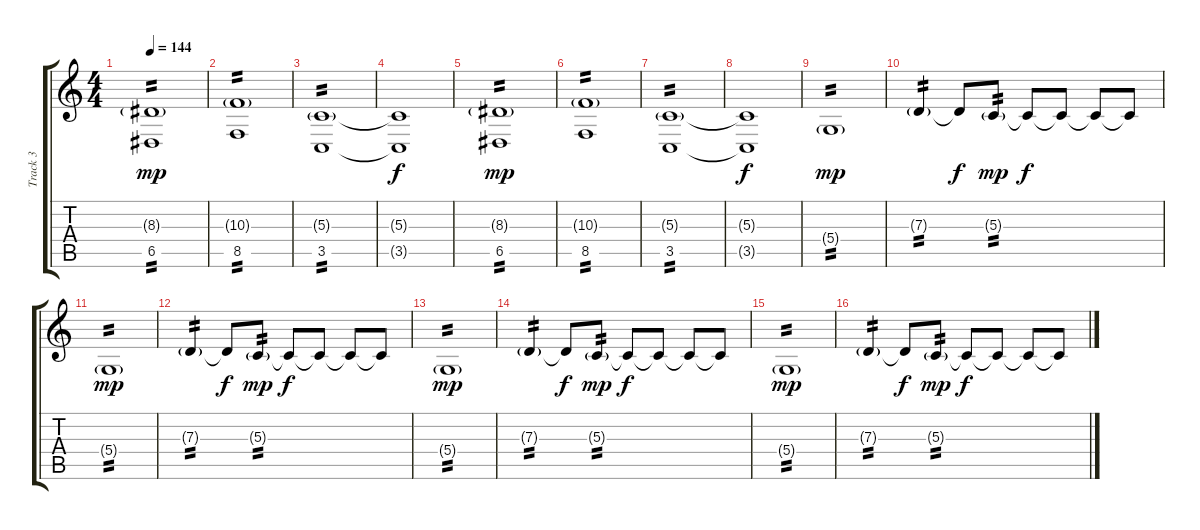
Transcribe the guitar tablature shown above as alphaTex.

\track ("Track 3" "Track 3") {instrument fx4atmosphere}
\staff {score tabs}
\tuning (E4 B3 G3 D3 A2 E2) {hide}
\ts (4 4)
\tempo 144
\clef g2
\ks c
(8.3{g} 6.5).1{tp 2 dy mp} |
(10.3{g} 8.5).1{tp 2} |
(5.3{g} 3.5).1{tp 2} |
(5.3{t} 3.5{t}).1{dy f} |
(8.3{g} 6.5).1{tp 2 dy mp} |
(10.3{g} 8.5).1{tp 2} |
(5.3{g} 3.5).1{tp 2} |
(5.3{t} 3.5{t}).1{dy f} |
5.4{g}.1{tp 2 dy mp} |
7.3{g}.4{tp 2} 7.3{t}.8{dy f} 5.3{g}.8{tp 2 dy mp} 5.3{t}.8{dy f} 5.3{t}.8 5.3{t}.8 5.3{t}.8 |
5.4{g}.1{tp 2 dy mp} |
7.3{g}.4{tp 2} 7.3{t}.8{dy f} 5.3{g}.8{tp 2 dy mp} 5.3{t}.8{dy f} 5.3{t}.8 5.3{t}.8 5.3{t}.8 |
5.4{g}.1{tp 2 dy mp} |
7.3{g}.4{tp 2} 7.3{t}.8{dy f} 5.3{g}.8{tp 2 dy mp} 5.3{t}.8{dy f} 5.3{t}.8 5.3{t}.8 5.3{t}.8 |
5.4{g}.1{tp 2 dy mp} |
7.3{g}.4{tp 2} 7.3{t}.8{dy f} 5.3{g}.8{tp 2 dy mp} 5.3{t}.8{dy f} 5.3{t}.8 5.3{t}.8 5.3{t}.8
